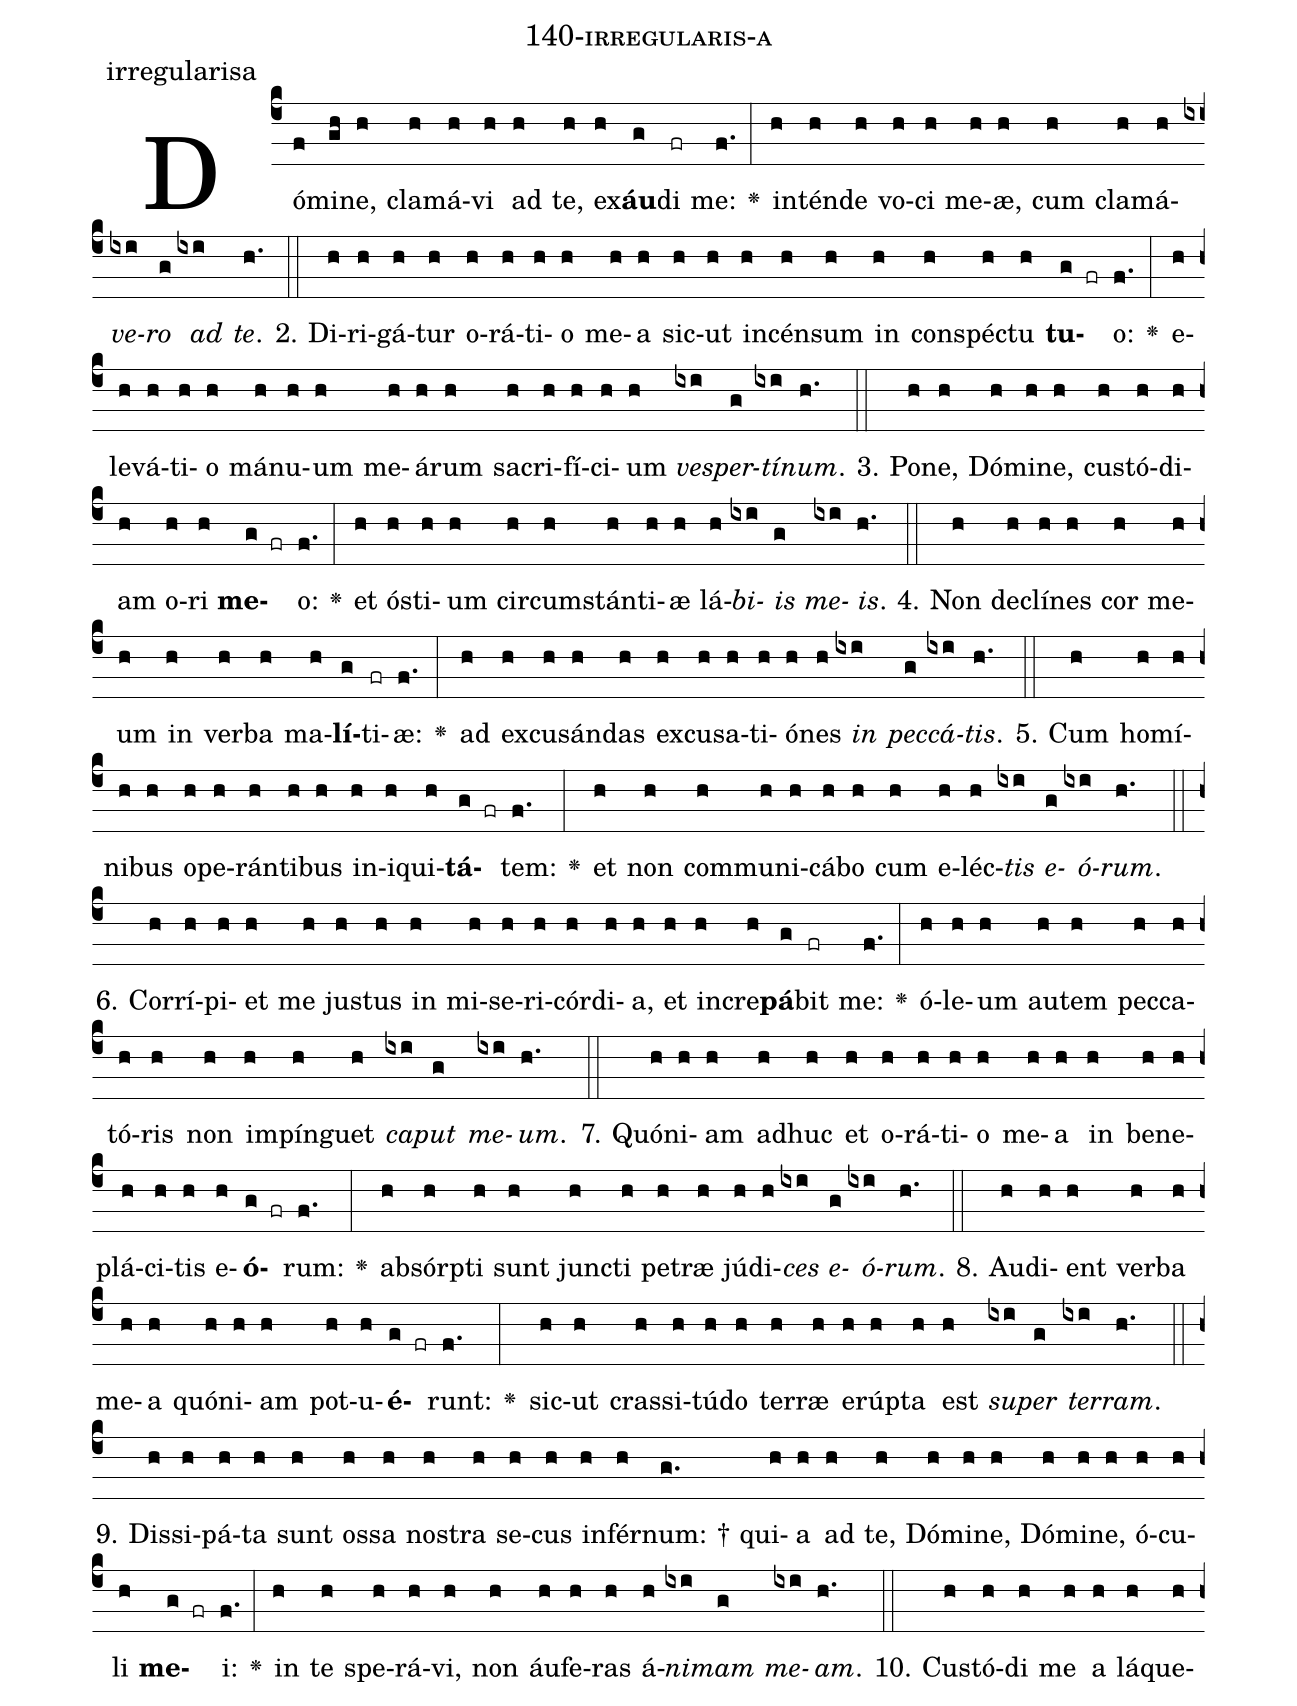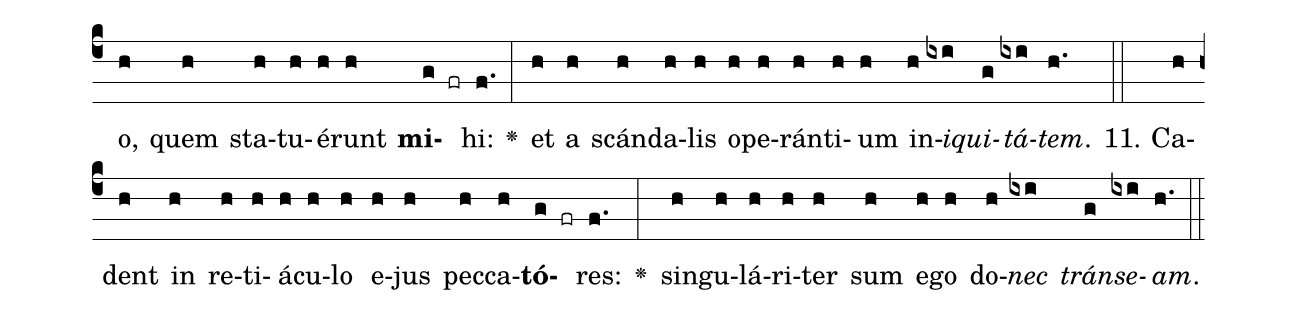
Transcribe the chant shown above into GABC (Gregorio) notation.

name: 140-irregularis-a;
annotation: irregularisa;
%%
(c4)Dó(f)mi(gh)ne,(h) cla(h)má(h)vi(h) ad(h) te,(h) ex(h)<b>áu</b>(g)di(fr) me:(f.) <v>\greheightstar</v>(:) in(h)tén(h)de(h) vo(h)ci(h) me(h)æ,(h) cum(h) cla(h)má(h)<i>ve</i>(ixi)<i>ro</i>(g) <i>ad</i>(ixi) <i>te</i>.(h.) (::)
2. Di(h)ri(h)gá(h)tur(h) o(h)rá(h)ti(h)o(h) me(h)a(h) sic(h)ut(h) in(h)cén(h)sum(h) in(h) con(h)spéc(h)tu(h) <b>tu</b>(g fr)o:(f.) <v>\greheightstar</v>(:) e(h)le(h)vá(h)ti(h)o(h) má(h)nu(h)um(h) me(h)á(h)rum(h) sa(h)cri(h)fí(h)ci(h)um(h) <i>ves</i>(ixi)<i>per</i>(g)<i>tí</i>(ixi)<i>num</i>.(h.) (::)
3. Po(h)ne,(h) Dó(h)mi(h)ne,(h) cus(h)tó(h)di(h)am(h) o(h)ri(h) <b>me</b>(g fr)o:(f.) <v>\greheightstar</v>(:) et(h) ós(h)ti(h)um(h) cir(h)cum(h)stán(h)ti(h)æ(h) lá(h)<i>bi</i>(ixi)<i>is</i>(g) <i>me</i>(ixi)<i>is</i>.(h.) (::)
4. Non(h) de(h)clí(h)nes(h) cor(h) me(h)um(h) in(h) ver(h)ba(h) ma(h)<b>lí</b>(g)ti(fr)æ:(f.) <v>\greheightstar</v>(:) ad(h) ex(h)cu(h)sán(h)das(h) ex(h)cu(h)sa(h)ti(h)ó(h)nes(h) <i>in</i>(ixi) <i>pec</i>(g)<i>cá</i>(ixi)<i>tis</i>.(h.) (::)
5. Cum(h) ho(h)mí(h)ni(h)bus(h) o(h)pe(h)rán(h)ti(h)bus(h) in(h)i(h)qui(h)<b>tá</b>(g fr)tem:(f.) <v>\greheightstar</v>(:) et(h) non(h) com(h)mu(h)ni(h)cá(h)bo(h) cum(h) e(h)léc(h)<i>tis</i>(ixi) <i>e</i>(g)<i>ó</i>(ixi)<i>rum</i>.(h.) (::)
6. Cor(h)rí(h)pi(h)et(h) me(h) jus(h)tus(h) in(h) mi(h)se(h)ri(h)cór(h)di(h)a,(h) et(h) in(h)cre(h)<b>pá</b>(g)bit(fr) me:(f.) <v>\greheightstar</v>(:) ó(h)le(h)um(h) au(h)tem(h) pec(h)ca(h)tó(h)ris(h) non(h) im(h)pín(h)guet(h) <i>ca</i>(ixi)<i>put</i>(g) <i>me</i>(ixi)<i>um</i>.(h.) (::)
7. Quón(h)i(h)am(h) ad(h)huc(h) et(h) o(h)rá(h)ti(h)o(h) me(h)a(h) in(h) be(h)ne(h)plá(h)ci(h)tis(h) e(h)<b>ó</b>(g fr)rum:(f.) <v>\greheightstar</v>(:) ab(h)sórp(h)ti(h) sunt(h) junc(h)ti(h) pe(h)træ(h) jú(h)di(h)<i>ces</i>(ixi) <i>e</i>(g)<i>ó</i>(ixi)<i>rum</i>.(h.) (::)
8. Au(h)di(h)ent(h) ver(h)ba(h) me(h)a(h) quón(h)i(h)am(h) pot(h)u(h)<b>é</b>(g fr)runt:(f.) <v>\greheightstar</v>(:) sic(h)ut(h) cras(h)si(h)tú(h)do(h) ter(h)ræ(h) e(h)rúp(h)ta(h) est(h) <i>su</i>(ixi)<i>per</i>(g) <i>ter</i>(ixi)<i>ram</i>.(h.) (::)
9. Dis(h)si(h)pá(h)ta(h) sunt(h) os(h)sa(h) nos(h)tra(h) se(h)cus(h) in(h)fér(h)num: †(g.) qui(h)a(h) ad(h) te,(h) Dó(h)mi(h)ne,(h) Dó(h)mi(h)ne,(h) ó(h)cu(h)li(h) <b>me</b>(g fr)i:(f.) <v>\greheightstar</v>(:) in(h) te(h) spe(h)rá(h)vi,(h) non(h) áu(h)fe(h)ras(h) á(h)<i>ni</i>(ixi)<i>mam</i>(g) <i>me</i>(ixi)<i>am</i>.(h.) (::)
10. Cus(h)tó(h)di(h) me(h) a(h) lá(h)que(h)o,(h) quem(h) sta(h)tu(h)é(h)runt(h) <b>mi</b>(g fr)hi:(f.) <v>\greheightstar</v>(:) et(h) a(h) scán(h)da(h)lis(h) o(h)pe(h)rán(h)ti(h)um(h) in(h)<i>i</i>(ixi)<i>qui</i>(g)<i>tá</i>(ixi)<i>tem</i>.(h.) (::)
11. Ca(h)dent(h) in(h) re(h)ti(h)á(h)cu(h)lo(h) e(h)jus(h) pec(h)ca(h)<b>tó</b>(g fr)res:(f.) <v>\greheightstar</v>(:) sin(h)gu(h)lá(h)ri(h)ter(h) sum(h) e(h)go(h) do(h)<i>nec</i>(ixi) <i>tráns</i>(g)<i>e</i>(ixi)<i>am</i>.(h.) (::)
